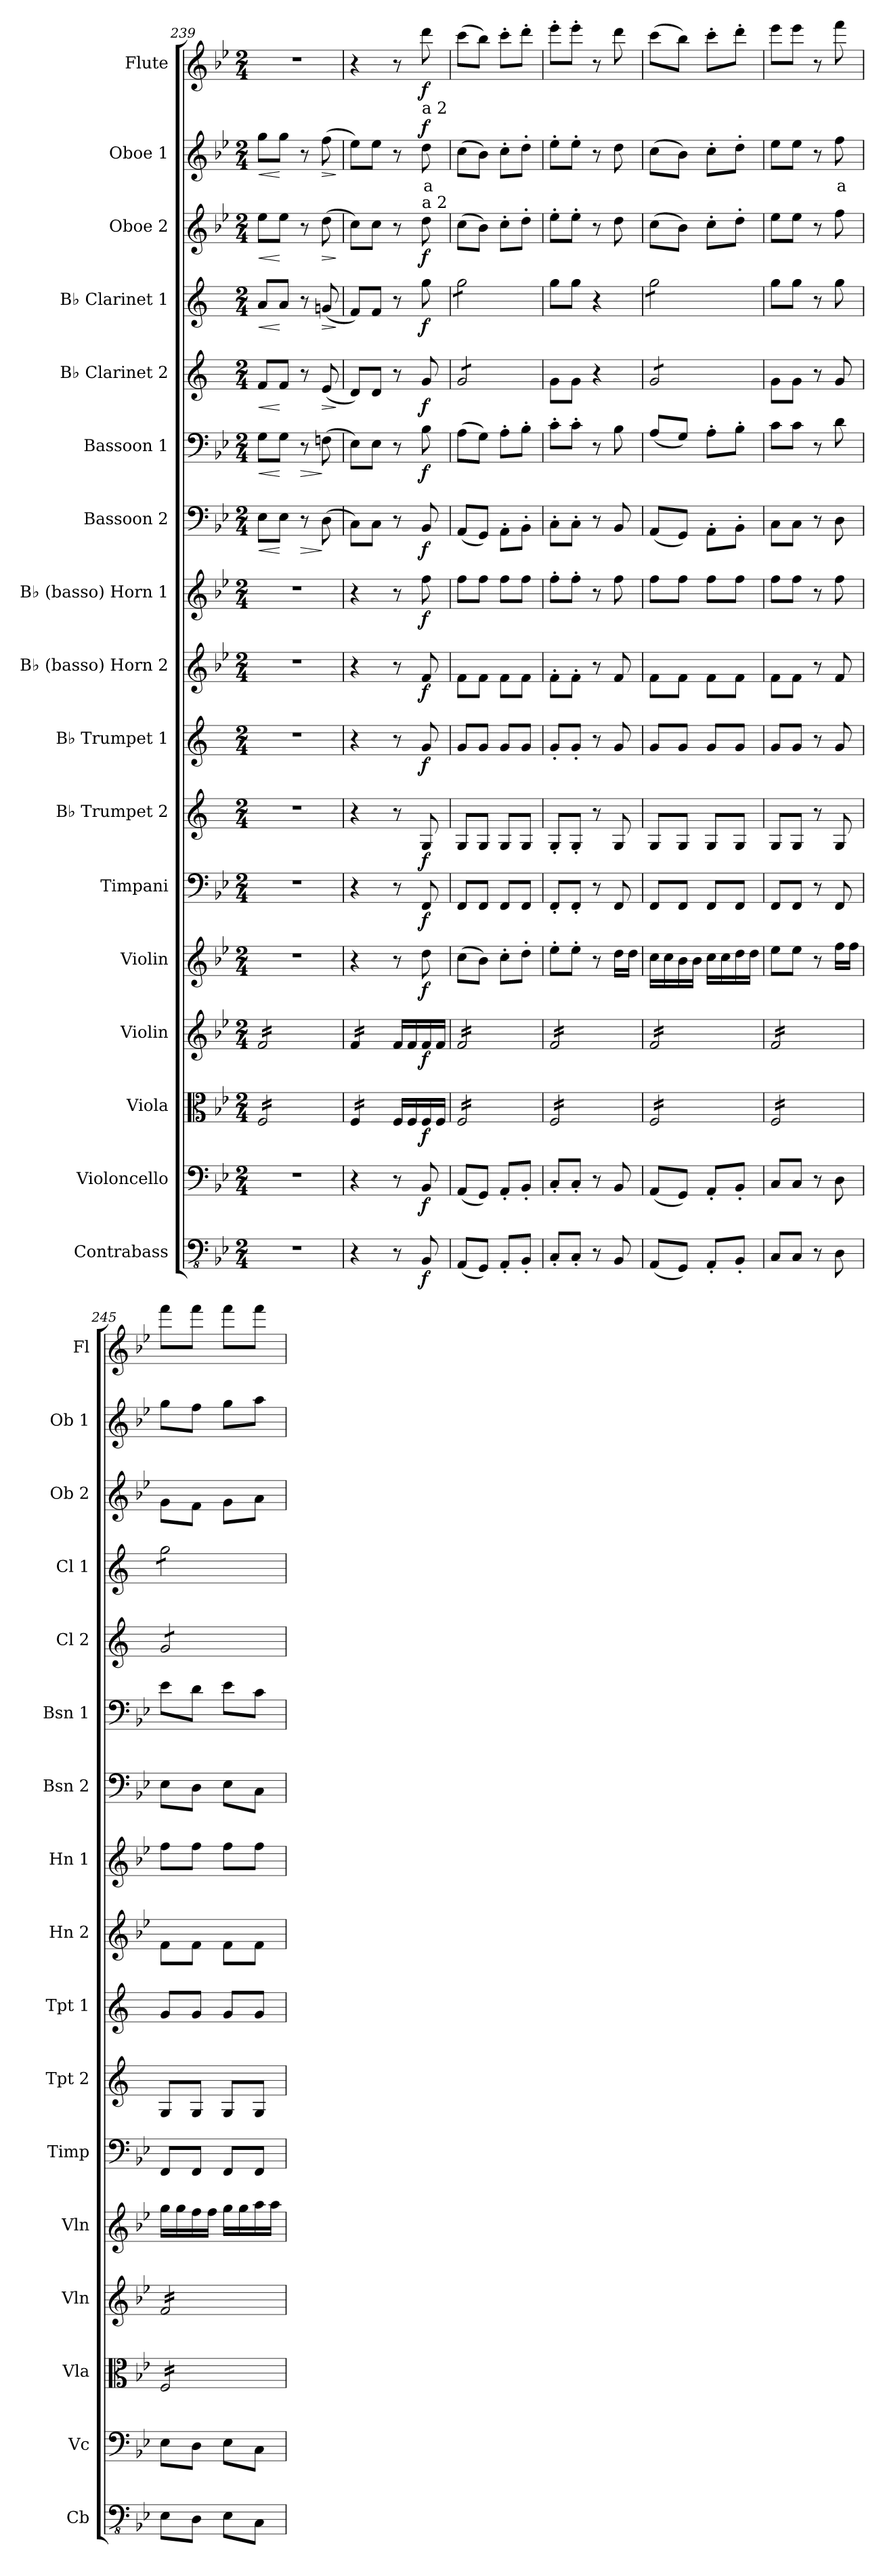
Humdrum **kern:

**kern	**dynam	**kern	**dynam	**kern	**dynam	**kern	**dynam	**kern	**dynam	**kern	**dynam	**kern	**dynam	**kern	**dynam	**kern	**dynam	**kern	**dynam	**kern	**dynam	**kern	**dynam	**kern	**dynam	**kern	**dynam	**kern	**dynam	**kern	**text	**dynam	**kern	**dynam
*part17	*part17	*part16	*part16	*part15	*part15	*part14	*part14	*part13	*part13	*part12	*part12	*part11	*part11	*part10	*part10	*part9	*part9	*part8	*part8	*part7	*part7	*part6	*part6	*part5	*part5	*part4	*part4	*part3	*part3	*part2	*part2	*part2	*part1	*part1
*staff17	*staff17	*staff16	*staff16	*staff15	*staff15	*staff14	*staff14	*staff13	*staff13	*staff12	*staff12	*staff11	*staff11	*staff10	*staff10	*staff9	*staff9	*staff8	*staff8	*staff7	*staff7	*staff6	*staff6	*staff5	*staff5	*staff4	*staff4	*staff3	*staff3	*staff2	*staff2	*staff2	*staff1	*staff1
*I"Contrabass	*	*I"Violoncello	*	*I"Viola	*	*I"Violin	*	*I"Violin	*	*I"Timpani	*	*I"B♭ Trumpet 2	*	*I"B♭ Trumpet 1	*	*I"B♭ (basso) Horn 2	*	*I"B♭ (basso) Horn 1	*	*I"Bassoon 2	*	*I"Bassoon 1	*	*I"B♭ Clarinet 2	*	*I"B♭ Clarinet 1	*	*I"Oboe 2	*	*I"Oboe 1	*	*	*I"Flute	*
*I'Cb	*	*I'Vc	*	*I'Vla	*	*I'Vln	*	*I'Vln	*	*I'Timp	*	*I'Tpt 2	*	*I'Tpt 1	*	*I'Hn 2	*	*I'Hn 1	*	*I'Bsn 2	*	*I'Bsn 1	*	*I'Cl 2	*	*I'Cl 1	*	*I'Ob 2	*	*I'Ob 1	*	*	*I'Fl	*
*clefFv4	*	*clefF4	*	*clefC3	*	*clefG2	*	*clefG2	*	*clefF4	*	*clefG2	*	*clefG2	*	*clefG2	*	*clefG2	*	*clefF4	*	*clefF4	*	*clefG2	*	*clefG2	*	*clefG2	*	*clefG2	*	*	*clefG2	*
*	*	*	*	*	*	*	*	*	*	*	*	*ITrd1c2	*	*ITrd1c2	*	*ITrd8c14	*	*ITrd8c14	*	*	*	*	*	*ITrd1c2	*	*ITrd1c2	*	*	*	*	*	*	*	*
*k[b-e-]	*	*k[b-e-]	*	*k[b-e-]	*	*k[b-e-]	*	*k[b-e-]	*	*k[b-e-]	*	*k[b-e-]	*	*k[b-e-]	*	*k[b-e-]	*	*k[b-e-]	*	*k[b-e-]	*	*k[b-e-]	*	*k[b-e-]	*	*k[b-e-]	*	*k[b-e-]	*	*k[b-e-]	*	*	*k[b-e-]	*
*M2/4	*	*M2/4	*	*M2/4	*	*M2/4	*	*M2/4	*	*M2/4	*	*M2/4	*	*M2/4	*	*M2/4	*	*M2/4	*	*M2/4	*	*M2/4	*	*M2/4	*	*M2/4	*	*M2/4	*	*M2/4	*	*	*M2/4	*
=239	=239	=239	=239	=239	=239	=239	=239	=239	=239	=239	=239	=239	=239	=239	=239	=239	=239	=239	=239	=239	=239	=239	=239	=239	=239	=239	=239	=239	=239	=239	=239	=239	=239	=239
!	!	!	!	!	!	!	!	!	!	!	!	!	!	!	!	!	!	!	!	!	!LO:HP:b	!	!LO:HP:b	!	!LO:HP:b	!	!LO:HP:b	!	!LO:HP:b	!	!	!LO:HP:b	!	!
*	*	*	*	*tremolo	*	*	*	*	*	*	*	*	*	*	*	*	*	*	*	*	*	*	*	*	*	*	*	*	*	*	*	*	*	*
*	*	*	*	*	*	*tremolo	*	*	*	*	*	*	*	*	*	*	*	*	*	*	*	*	*	*	*	*	*	*	*	*	*	*	*	*
2r	.	2r	.	16F/LL	.	16f/LL	.	2r	.	2r	.	2r	.	2r	.	2r	.	2r	.	8E-\L	<	8G\L	<	8e-/L	<	8g/L	<	8ee-\L	<	8gg\L	.	<	2r	.
.	.	.	.	16F/	.	16f/	.	.	.	.	.	.	.	.	.	.	.	.	.	.	.	.	.	.	.	.	.	.	.	.	.	.	.	.
.	.	.	.	16F/	.	16f/	.	.	.	.	.	.	.	.	.	.	.	.	.	8E-\J	[	8G\J	[	8e-/J	[	8g/J	[	8ee-\J	[	8gg\J	.	[	.	.
.	.	.	.	16F/	.	16f/	.	.	.	.	.	.	.	.	.	.	.	.	.	.	.	.	.	.	.	.	.	.	.	.	.	.	.	.
!	!	!	!	!	!	!	!	!	!	!	!	!	!	!	!	!	!	!	!	!	!LO:HP:b	!	!LO:HP:b	!	!	!	!	!	!	!	!	!	!	!
.	.	.	.	16F/	.	16f/	.	.	.	.	.	.	.	.	.	.	.	.	.	8r	>	8r	>	8r	.	8r	.	8r	.	8r	.	.	.	.
.	.	.	.	16F/	.	16f/	.	.	.	.	.	.	.	.	.	.	.	.	.	.	.	.	.	.	.	.	.	.	.	.	.	.	.	.
!	!	!	!	!	!	!	!	!	!	!	!	!	!	!	!	!	!	!	!	!	!	!	!	!	!LO:HP:b	!	!LO:HP:b	!	!LO:HP:b	!	!	!LO:HP:b	!	!
.	.	.	.	16F/	.	16f/	.	.	.	.	.	.	.	.	.	.	.	.	.	(>8D\	]	(>8Fn\	]	(<8d/	>	(<8fn/	>	(>8dd\	>	(>8ff\	.	>	.	.
.	.	.	.	16F/JJ	.	16f/JJ	.	.	.	.	.	.	.	.	.	.	.	.	.	.	.	.	.	.	.	.	.	.	.	.	.	.	.	.
.	.	.	.	.	.	.	.	.	.	.	.	.	.	.	.	.	.	.	.	.	.	.	.	.	]	.	]	.	]	.	.	]	.	.
=240	=240	=240	=240	=240	=240	=240	=240	=240	=240	=240	=240	=240	=240	=240	=240	=240	=240	=240	=240	=240	=240	=240	=240	=240	=240	=240	=240	=240	=240	=240	=240	=240	=240	=240
4r	.	4r	.	16F/LL	.	16f/LL	.	4r	.	4r	.	4r	.	4r	.	4r	.	4r	.	8C\L)	.	8E-\L)	.	8c/L)	.	8e-/L)	.	8cc\L)	.	8ee-\L)	.	.	4r	.
.	.	.	.	16F/	.	16f/	.	.	.	.	.	.	.	.	.	.	.	.	.	.	.	.	.	.	.	.	.	.	.	.	.	.	.	.
.	.	.	.	16F/	.	16f/	.	.	.	.	.	.	.	.	.	.	.	.	.	8C\J	.	8E-\J	.	8c/J	.	8e-/J	.	8cc\J	.	8ee-\J	.	.	.	.
.	.	.	.	16F/JJ	.	16f/JJ	.	.	.	.	.	.	.	.	.	.	.	.	.	.	.	.	.	.	.	.	.	.	.	.	.	.	.	.
*	*	*	*	*	*	*Xtremolo	*	*	*	*	*	*	*	*	*	*	*	*	*	*	*	*	*	*	*	*	*	*	*	*	*	*	*	*
*	*	*	*	*Xtremolo	*	*	*	*	*	*	*	*	*	*	*	*	*	*	*	*	*	*	*	*	*	*	*	*	*	*	*	*	*	*
8r	.	8r	.	16F/LL	.	16f/LL	.	8r	.	8r	.	8r	.	8r	.	8r	.	8r	.	8r	.	8r	.	8r	.	8r	.	8r	.	8r	.	.	8r	.
.	.	.	.	16F/	.	16f/	.	.	.	.	.	.	.	.	.	.	.	.	.	.	.	.	.	.	.	.	.	.	.	.	.	.	.	.
!	!	!	!	!	!	!	!	!	!	!	!	!	!	!	!	!	!	!	!	!	!	!	!	!	!	!	!	!	!	!LO:TX:a:t=a 2	!	!	!	!
!	!	!	!	!	!	!	!	!	!	!	!	!	!	!	!	!	!	!	!	!	!	!	!	!	!	!	!	!LO:TX:a:t=a 2	!	!	!	!	!	!
!	!LO:DY:b	!	!LO:DY:b	!	!LO:DY:b	!	!LO:DY:b	!	!LO:DY:b	!	!LO:DY:b	!	!LO:DY:b	!	!LO:DY:b	!	!LO:DY:b	!	!LO:DY:b	!	!LO:DY:b	!	!LO:DY:b	!	!LO:DY:b	!	!LO:DY:b	!	!LO:DY:b	!	!LO:LY:b:color=#FF0000	!LO:DY:b	!	!LO:DY:b
8BBB-/	f	8BB-/	f	16F/	f	16f/	f	8dd\	f	8FF/	f	8F/	f	8f/	f	8F/	f	8f\	f	8BB-/	f	8B-\	f	8f/	f	8ff\	f	8dd\	f	8dd\	a	f	8ddd\	f
.	.	.	.	16F/JJ	.	16f/JJ	.	.	.	.	.	.	.	.	.	.	.	.	.	.	.	.	.	.	.	.	.	.	.	.	.	.	.	.
=241	=241	=241	=241	=241	=241	=241	=241	=241	=241	=241	=241	=241	=241	=241	=241	=241	=241	=241	=241	=241	=241	=241	=241	=241	=241	=241	=241	=241	=241	=241	=241	=241	=241	=241
*	*	*	*	*tremolo	*	*	*	*	*	*	*	*	*	*	*	*	*	*	*	*	*	*	*	*	*	*	*	*	*	*	*	*	*	*
*	*	*	*	*	*	*tremolo	*	*	*	*	*	*	*	*	*	*	*	*	*	*	*	*	*	*	*	*	*	*	*	*	*	*	*	*
*	*	*	*	*	*	*	*	*	*	*	*	*	*	*	*	*	*	*	*	*	*	*	*	*tremolo	*	*	*	*	*	*	*	*	*	*
*	*	*	*	*	*	*	*	*	*	*	*	*	*	*	*	*	*	*	*	*	*	*	*	*	*	*tremolo	*	*	*	*	*	*	*	*
(<8AAA/L	.	(<8AA/L	.	16F/LL	.	16f/LL	.	(>8cc\L	.	8FF/L	.	8F/L	.	8f/L	.	8F\L	.	8f\L	.	(<8AA/L	.	(>8A\L	.	8f/L	.	8ff\L	.	(>8cc\L	.	(>8cc\L	.	.	(>8ccc\L	.
.	.	.	.	16F/	.	16f/	.	.	.	.	.	.	.	.	.	.	.	.	.	.	.	.	.	.	.	.	.	.	.	.	.	.	.	.
8GGG/J)	.	8GG/J)	.	16F/	.	16f/	.	8b-\J)	.	8FF/J	.	8F/J	.	8f/J	.	8F\J	.	8f\J	.	8GG/J)	.	8G\J)	.	8f/	.	8ff\	.	8b-\J)	.	8b-\J)	.	.	8bb-\J)	.
.	.	.	.	16F/	.	16f/	.	.	.	.	.	.	.	.	.	.	.	.	.	.	.	.	.	.	.	.	.	.	.	.	.	.	.	.
8AAA'/L	.	8AA'/L	.	16F/	.	16f/	.	8cc'\L	.	8FF/L	.	8F/L	.	8f/L	.	8F\L	.	8f\L	.	8AA'\L	.	8A'\L	.	8f/	.	8ff\	.	8cc'\L	.	8cc'\L	.	.	8ccc'\L	.
.	.	.	.	16F/	.	16f/	.	.	.	.	.	.	.	.	.	.	.	.	.	.	.	.	.	.	.	.	.	.	.	.	.	.	.	.
8BBB-'/J	.	8BB-'/J	.	16F/	.	16f/	.	8dd'\J	.	8FF/J	.	8F/J	.	8f/J	.	8F\J	.	8f\J	.	8BB-'\J	.	8B-'\J	.	8f/J	.	8ff\J	.	8dd'\J	.	8dd'\J	.	.	8ddd'\J	.
*	*	*	*	*	*	*	*	*	*	*	*	*	*	*	*	*	*	*	*	*	*	*	*	*	*	*Xtremolo	*	*	*	*	*	*	*	*
*	*	*	*	*	*	*	*	*	*	*	*	*	*	*	*	*	*	*	*	*	*	*	*	*Xtremolo	*	*	*	*	*	*	*	*	*	*
.	.	.	.	16F/JJ	.	16f/JJ	.	.	.	.	.	.	.	.	.	.	.	.	.	.	.	.	.	.	.	.	.	.	.	.	.	.	.	.
=242	=242	=242	=242	=242	=242	=242	=242	=242	=242	=242	=242	=242	=242	=242	=242	=242	=242	=242	=242	=242	=242	=242	=242	=242	=242	=242	=242	=242	=242	=242	=242	=242	=242	=242
8CC'/L	.	8C'/L	.	16F/LL	.	16f/LL	.	8ee-'\L	.	8FF'/L	.	8F'/L	.	8f'/L	.	8F'\L	.	8f'\L	.	8C'\L	.	8c'\L	.	8f\L	.	8ff\L	.	8ee-'\L	.	8ee-'\L	.	.	8eee-'\L	.
.	.	.	.	16F/	.	16f/	.	.	.	.	.	.	.	.	.	.	.	.	.	.	.	.	.	.	.	.	.	.	.	.	.	.	.	.
8CC'/J	.	8C'/J	.	16F/	.	16f/	.	8ee-'\J	.	8FF'/J	.	8F'/J	.	8f'/J	.	8F'\J	.	8f'\J	.	8C'\J	.	8c'\J	.	8f\J	.	8ff\J	.	8ee-'\J	.	8ee-'\J	.	.	8eee-'\J	.
.	.	.	.	16F/	.	16f/	.	.	.	.	.	.	.	.	.	.	.	.	.	.	.	.	.	.	.	.	.	.	.	.	.	.	.	.
8r	.	8r	.	16F/	.	16f/	.	8r	.	8r	.	8r	.	8r	.	8r	.	8r	.	8r	.	8r	.	4r	.	4r	.	8r	.	8r	.	.	8r	.
.	.	.	.	16F/	.	16f/	.	.	.	.	.	.	.	.	.	.	.	.	.	.	.	.	.	.	.	.	.	.	.	.	.	.	.	.
8BBB-/	.	8BB-/	.	16F/	.	16f/	.	16dd\LL	.	8FF/	.	8F/	.	8f/	.	8F/	.	8f\	.	8BB-/	.	8B-\	.	.	.	.	.	8dd\	.	8dd\	.	.	8ddd\	.
.	.	.	.	16F/JJ	.	16f/JJ	.	16dd\JJ	.	.	.	.	.	.	.	.	.	.	.	.	.	.	.	.	.	.	.	.	.	.	.	.	.	.
=243	=243	=243	=243	=243	=243	=243	=243	=243	=243	=243	=243	=243	=243	=243	=243	=243	=243	=243	=243	=243	=243	=243	=243	=243	=243	=243	=243	=243	=243	=243	=243	=243	=243	=243
*	*	*	*	*	*	*	*	*	*	*	*	*	*	*	*	*	*	*	*	*	*	*	*	*tremolo	*	*	*	*	*	*	*	*	*	*
*	*	*	*	*	*	*	*	*	*	*	*	*	*	*	*	*	*	*	*	*	*	*	*	*	*	*tremolo	*	*	*	*	*	*	*	*
(<8AAA/L	.	(<8AA/L	.	16F/LL	.	16f/LL	.	16cc\LL	.	8FF/L	.	8F/L	.	8f/L	.	8F\L	.	8f\L	.	(<8AA/L	.	(<8A/L	.	8f/L	.	8ff\L	.	(>8cc\L	.	(>8cc\L	.	.	(>8ccc\L	.
.	.	.	.	16F/	.	16f/	.	16cc\	.	.	.	.	.	.	.	.	.	.	.	.	.	.	.	.	.	.	.	.	.	.	.	.	.	.
8GGG/J)	.	8GG/J)	.	16F/	.	16f/	.	16b-\	.	8FF/J	.	8F/J	.	8f/J	.	8F\J	.	8f\J	.	8GG/J)	.	8G/J)	.	8f/	.	8ff\	.	8b-\J)	.	8b-\J)	.	.	8bb-\J)	.
.	.	.	.	16F/	.	16f/	.	16b-\JJ	.	.	.	.	.	.	.	.	.	.	.	.	.	.	.	.	.	.	.	.	.	.	.	.	.	.
8AAA'/L	.	8AA'/L	.	16F/	.	16f/	.	16cc\LL	.	8FF/L	.	8F/L	.	8f/L	.	8F\L	.	8f\L	.	8AA'\L	.	8A'\L	.	8f/	.	8ff\	.	8cc'\L	.	8cc'\L	.	.	8ccc'\L	.
.	.	.	.	16F/	.	16f/	.	16cc\	.	.	.	.	.	.	.	.	.	.	.	.	.	.	.	.	.	.	.	.	.	.	.	.	.	.
8BBB-'/J	.	8BB-'/J	.	16F/	.	16f/	.	16dd\	.	8FF/J	.	8F/J	.	8f/J	.	8F\J	.	8f\J	.	8BB-'\J	.	8B-'\J	.	8f/J	.	8ff\J	.	8dd'\J	.	8dd'\J	.	.	8ddd'\J	.
*	*	*	*	*	*	*	*	*	*	*	*	*	*	*	*	*	*	*	*	*	*	*	*	*	*	*Xtremolo	*	*	*	*	*	*	*	*
*	*	*	*	*	*	*	*	*	*	*	*	*	*	*	*	*	*	*	*	*	*	*	*	*Xtremolo	*	*	*	*	*	*	*	*	*	*
.	.	.	.	16F/JJ	.	16f/JJ	.	16dd\JJ	.	.	.	.	.	.	.	.	.	.	.	.	.	.	.	.	.	.	.	.	.	.	.	.	.	.
=244	=244	=244	=244	=244	=244	=244	=244	=244	=244	=244	=244	=244	=244	=244	=244	=244	=244	=244	=244	=244	=244	=244	=244	=244	=244	=244	=244	=244	=244	=244	=244	=244	=244	=244
8CC/L	.	8C/L	.	16F/LL	.	16f/LL	.	8ee-\L	.	8FF/L	.	8F/L	.	8f/L	.	8F\L	.	8f\L	.	8C\L	.	8c\L	.	8f\L	.	8ff\L	.	8ee-\L	.	8ee-\L	.	.	8eee-\L	.
.	.	.	.	16F/	.	16f/	.	.	.	.	.	.	.	.	.	.	.	.	.	.	.	.	.	.	.	.	.	.	.	.	.	.	.	.
8CC/J	.	8C/J	.	16F/	.	16f/	.	8ee-\J	.	8FF/J	.	8F/J	.	8f/J	.	8F\J	.	8f\J	.	8C\J	.	8c\J	.	8f\J	.	8ff\J	.	8ee-\J	.	8ee-\J	.	.	8eee-\J	.
.	.	.	.	16F/	.	16f/	.	.	.	.	.	.	.	.	.	.	.	.	.	.	.	.	.	.	.	.	.	.	.	.	.	.	.	.
8r	.	8r	.	16F/	.	16f/	.	8r	.	8r	.	8r	.	8r	.	8r	.	8r	.	8r	.	8r	.	8r	.	8r	.	8r	.	8r	.	.	8r	.
.	.	.	.	16F/	.	16f/	.	.	.	.	.	.	.	.	.	.	.	.	.	.	.	.	.	.	.	.	.	.	.	.	.	.	.	.
!	!	!	!	!	!	!	!	!	!	!	!	!	!	!	!	!	!	!	!	!	!	!	!	!	!	!	!	!	!	!	!LO:LY:b:color=#FF0000	!	!	!
8DD\	.	8D\	.	16F/	.	16f/	.	16ff\LL	.	8FF/	.	8F/	.	8f/	.	8F/	.	8f\	.	8D\	.	8d\	.	8f/	.	8ff\	.	8ff\	.	8ff\	a	.	8fff\	.
.	.	.	.	16F/JJ	.	16f/JJ	.	16ff\JJ	.	.	.	.	.	.	.	.	.	.	.	.	.	.	.	.	.	.	.	.	.	.	.	.	.	.
=245	=245	=245	=245	=245	=245	=245	=245	=245	=245	=245	=245	=245	=245	=245	=245	=245	=245	=245	=245	=245	=245	=245	=245	=245	=245	=245	=245	=245	=245	=245	=245	=245	=245	=245
*	*	*	*	*	*	*	*	*	*	*	*	*	*	*	*	*	*	*	*	*	*	*	*	*tremolo	*	*	*	*	*	*	*	*	*	*
*	*	*	*	*	*	*	*	*	*	*	*	*	*	*	*	*	*	*	*	*	*	*	*	*	*	*tremolo	*	*	*	*	*	*	*	*
8EE-\L	.	8E-\L	.	16F/LL	.	16f/LL	.	16gg\LL	.	8FF/L	.	8F/L	.	8f/L	.	8F\L	.	8f\L	.	8E-\L	.	8e-\L	.	8f/L	.	8ff\L	.	8g\L	.	8gg\L	.	.	8fff\L	.
.	.	.	.	16F/	.	16f/	.	16gg\	.	.	.	.	.	.	.	.	.	.	.	.	.	.	.	.	.	.	.	.	.	.	.	.	.	.
8DD\J	.	8D\J	.	16F/	.	16f/	.	16ff\	.	8FF/J	.	8F/J	.	8f/J	.	8F\J	.	8f\J	.	8D\J	.	8d\J	.	8f/	.	8ff\	.	8f\J	.	8ff\J	.	.	8fff\J	.
.	.	.	.	16F/	.	16f/	.	16ff\JJ	.	.	.	.	.	.	.	.	.	.	.	.	.	.	.	.	.	.	.	.	.	.	.	.	.	.
8EE-\L	.	8E-\L	.	16F/	.	16f/	.	16gg\LL	.	8FF/L	.	8F/L	.	8f/L	.	8F\L	.	8f\L	.	8E-\L	.	8e-\L	.	8f/	.	8ff\	.	8g\L	.	8gg\L	.	.	8fff\L	.
.	.	.	.	16F/	.	16f/	.	16gg\	.	.	.	.	.	.	.	.	.	.	.	.	.	.	.	.	.	.	.	.	.	.	.	.	.	.
8CC\J	.	8C\J	.	16F/	.	16f/	.	16aa\	.	8FF/J	.	8F/J	.	8f/J	.	8F\J	.	8f\J	.	8C\J	.	8c\J	.	8f/J	.	8ff\J	.	8a\J	.	8aa\J	.	.	8fff\J	.
*	*	*	*	*	*	*	*	*	*	*	*	*	*	*	*	*	*	*	*	*	*	*	*	*	*	*Xtremolo	*	*	*	*	*	*	*	*
*	*	*	*	*	*	*	*	*	*	*	*	*	*	*	*	*	*	*	*	*	*	*	*	*Xtremolo	*	*	*	*	*	*	*	*	*	*
.	.	.	.	16F/JJ	.	16f/JJ	.	16aa\JJ	.	.	.	.	.	.	.	.	.	.	.	.	.	.	.	.	.	.	.	.	.	.	.	.	.	.
*	*	*	*	*	*	*Xtremolo	*	*	*	*	*	*	*	*	*	*	*	*	*	*	*	*	*	*	*	*	*	*	*	*	*	*	*	*
*	*	*	*	*Xtremolo	*	*	*	*	*	*	*	*	*	*	*	*	*	*	*	*	*	*	*	*	*	*	*	*	*	*	*	*	*	*
=	=	=	=	=	=	=	=	=	=	=	=	=	=	=	=	=	=	=	=	=	=	=	=	=	=	=	=	=	=	=	=	=	=	=
*-	*-	*-	*-	*-	*-	*-	*-	*-	*-	*-	*-	*-	*-	*-	*-	*-	*-	*-	*-	*-	*-	*-	*-	*-	*-	*-	*-	*-	*-	*-	*-	*-	*-	*-
